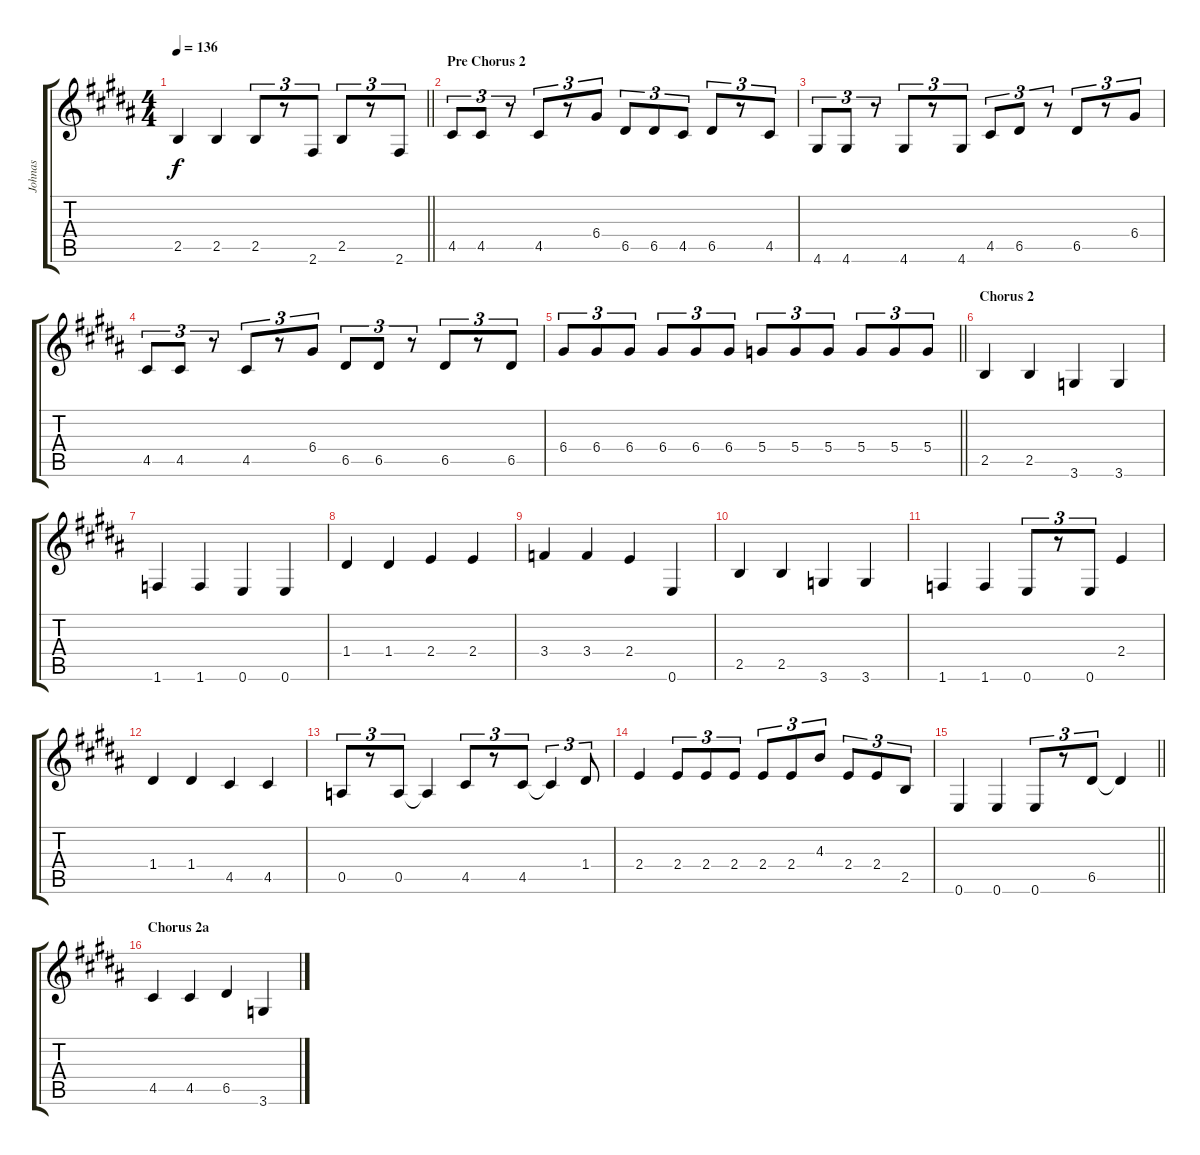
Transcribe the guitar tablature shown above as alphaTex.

\track ("Johnas" "Johnas") {instrument electricbasspick}
\staff {score tabs}
\tuning (E4 B3 G3 D3 A2 E2) {hide}
\ts (4 4)
\tempo 136
\clef g2
\barLineRight lightlight
\ks b
2.5.4{dy f} 2.5.4 2.5.8{tu (3 2)} r.8{tu (3 2)} 2.6.8{tu (3 2)} 2.5.8{tu (3 2)} r.8{tu (3 2)} 2.6.8{tu (3 2)} |
\section ("" "Pre Chorus 2")
4.5.8{tu (3 2)} 4.5.8{tu (3 2)} r.8{tu (3 2)} 4.5.8{tu (3 2)} r.8{tu (3 2)} 6.4.8{tu (3 2)} 6.5.8{tu (3 2)} 6.5.8{tu (3 2)} 4.5.8{tu (3 2)} 6.5.8{tu (3 2)} r.8{tu (3 2)} 4.5.8{tu (3 2)} |
4.6.8{tu (3 2)} 4.6.8{tu (3 2)} r.8{tu (3 2)} 4.6.8{tu (3 2)} r.8{tu (3 2)} 4.6.8{tu (3 2)} 4.5.8{tu (3 2)} 6.5.8{tu (3 2)} r.8{tu (3 2)} 6.5.8{tu (3 2)} r.8{tu (3 2)} 6.4.8{tu (3 2)} |
4.5.8{tu (3 2)} 4.5.8{tu (3 2)} r.8{tu (3 2)} 4.5.8{tu (3 2)} r.8{tu (3 2)} 6.4.8{tu (3 2)} 6.5.8{tu (3 2)} 6.5.8{tu (3 2)} r.8{tu (3 2)} 6.5.8{tu (3 2)} r.8{tu (3 2)} 6.5.8{tu (3 2)} |
\barLineRight lightlight
6.4.8{tu (3 2)} 6.4.8{tu (3 2)} 6.4.8{tu (3 2)} 6.4.8{tu (3 2)} 6.4.8{tu (3 2)} 6.4.8{tu (3 2)} 5.4.8{tu (3 2)} 5.4.8{tu (3 2)} 5.4.8{tu (3 2)} 5.4.8{tu (3 2)} 5.4.8{tu (3 2)} 5.4.8{tu (3 2)} |
\section ("" "Chorus 2")
2.5.4 2.5.4 3.6.4 3.6.4 |
1.6.4 1.6.4 0.6.4 0.6.4 |
1.4.4 1.4.4 2.4.4 2.4.4 |
3.4.4 3.4.4 2.4.4 0.6.4 |
2.5.4 2.5.4 3.6.4 3.6.4 |
1.6.4 1.6.4 0.6.8{tu (3 2)} r.8{tu (3 2)} 0.6.8{tu (3 2)} 2.4.4 |
1.4.4 1.4.4 4.5.4 4.5.4 |
0.5.8{tu (3 2)} r.8{tu (3 2)} 0.5.8{tu (3 2)} 0.5{t}.4 4.5.8{tu (3 2)} r.8{tu (3 2)} 4.5.8{tu (3 2)} 4.5{t}.4{tu (3 2)} 1.4.8{tu (3 2)} |
2.4.4 2.4.8{tu (3 2)} 2.4.8{tu (3 2)} 2.4.8{tu (3 2)} 2.4.8{tu (3 2)} 2.4.8{tu (3 2)} 4.3.8{tu (3 2)} 2.4.8{tu (3 2)} 2.4.8{tu (3 2)} 2.5.8{tu (3 2)} |
\barLineRight lightlight
0.6.4 0.6.4 0.6.8{tu (3 2)} r.8{tu (3 2)} 6.5.8{tu (3 2)} 6.5{t}.4 |
\section ("" "Chorus 2a")
4.5.4 4.5.4 6.5.4 3.6.4
